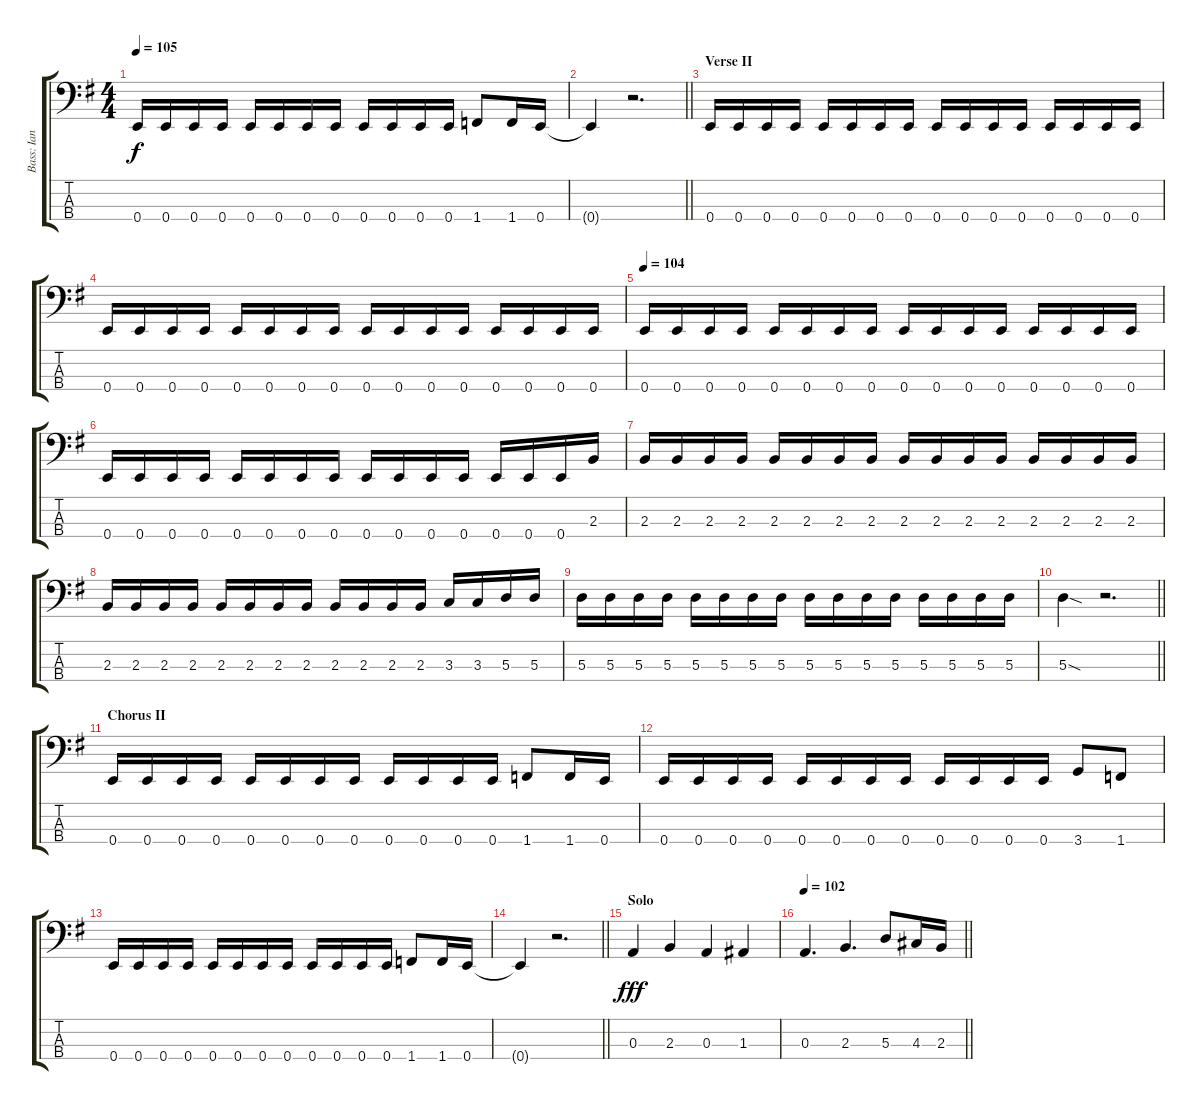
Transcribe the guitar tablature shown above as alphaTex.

\track ("Bass: Ian" "Bass: Ian") {instrument electricbassfinger}
\staff {score tabs}
\tuning (G2 D2 A1 E1) {hide}
\ts (4 4)
\tempo 105
\clef f4
\ks g
0.4.16{dy f} 0.4.16 0.4.16 0.4.16 0.4.16 0.4.16 0.4.16 0.4.16 0.4.16 0.4.16 0.4.16 0.4.16 1.4.8 1.4.16 0.4.16 |
\barLineRight lightlight
0.4{t}.4 r.2{d} |
\section ("" "Verse II")
0.4.16 0.4.16 0.4.16 0.4.16 0.4.16 0.4.16 0.4.16 0.4.16 0.4.16 0.4.16 0.4.16 0.4.16 0.4.16 0.4.16 0.4.16 0.4.16 |
0.4.16 0.4.16 0.4.16 0.4.16 0.4.16 0.4.16 0.4.16 0.4.16 0.4.16 0.4.16 0.4.16 0.4.16 0.4.16 0.4.16 0.4.16 0.4.16 |
\tempo 104
0.4.16 0.4.16 0.4.16 0.4.16 0.4.16 0.4.16 0.4.16 0.4.16 0.4.16 0.4.16 0.4.16 0.4.16 0.4.16 0.4.16 0.4.16 0.4.16 |
0.4.16 0.4.16 0.4.16 0.4.16 0.4.16 0.4.16 0.4.16 0.4.16 0.4.16 0.4.16 0.4.16 0.4.16 0.4.16 0.4.16 0.4.16 2.3.16 |
2.3.16 2.3.16 2.3.16 2.3.16 2.3.16 2.3.16 2.3.16 2.3.16 2.3.16 2.3.16 2.3.16 2.3.16 2.3.16 2.3.16 2.3.16 2.3.16 |
2.3.16 2.3.16 2.3.16 2.3.16 2.3.16 2.3.16 2.3.16 2.3.16 2.3.16 2.3.16 2.3.16 2.3.16 3.3.16 3.3.16 5.3.16 5.3.16 |
5.3.16 5.3.16 5.3.16 5.3.16 5.3.16 5.3.16 5.3.16 5.3.16 5.3.16 5.3.16 5.3.16 5.3.16 5.3.16 5.3.16 5.3.16 5.3.16 |
\barLineRight lightlight
5.3{sod}.4 r.2{d} |
\section ("" "Chorus II")
0.4.16 0.4.16 0.4.16 0.4.16 0.4.16 0.4.16 0.4.16 0.4.16 0.4.16 0.4.16 0.4.16 0.4.16 1.4.8 1.4.16 0.4.16 |
0.4.16 0.4.16 0.4.16 0.4.16 0.4.16 0.4.16 0.4.16 0.4.16 0.4.16 0.4.16 0.4.16 0.4.16 3.4.8 1.4.8 |
0.4.16 0.4.16 0.4.16 0.4.16 0.4.16 0.4.16 0.4.16 0.4.16 0.4.16 0.4.16 0.4.16 0.4.16 1.4.8 1.4.16 0.4.16 |
\barLineRight lightlight
0.4{t}.4 r.2{d} |
\section ("" "Solo")
0.3.4{dy fff} 2.3.4 0.3.4 1.3.4 |
\tempo 102
\barLineRight lightlight
0.3.4{d} 2.3.4{d} 5.3.8 4.3.16 2.3.16
